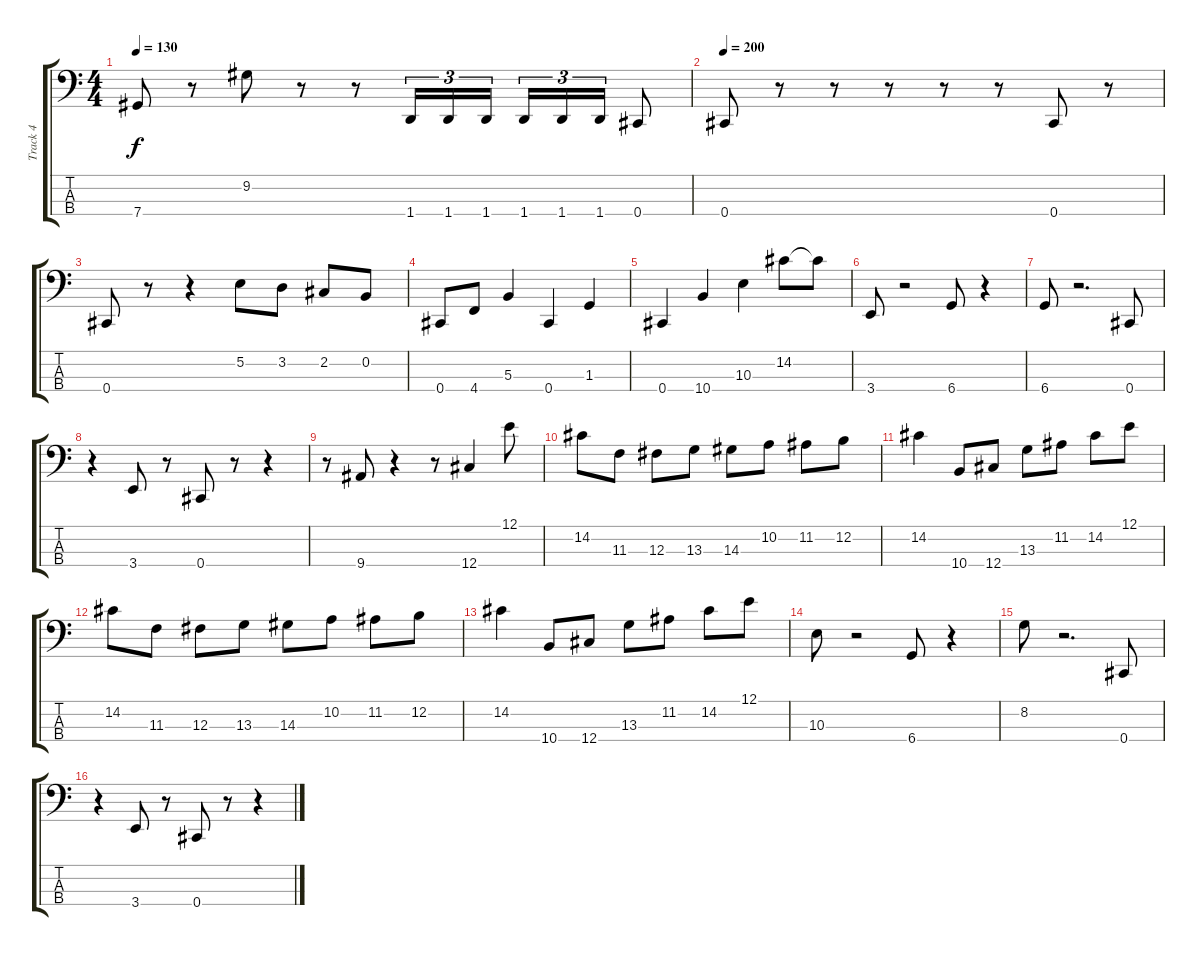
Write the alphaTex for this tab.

\track ("Track 4" "Track 4") {instrument electricbassfinger}
\staff {score tabs}
\tuning (E2 B1 Gb1 Db1) {hide}
\ts (4 4)
\tempo 130
\clef f4
\ks c
7.4.8{dy f} r.8 9.2.8 r.8 r.8 1.4.16{tu (3 2)} 1.4.16{tu (3 2)} 1.4.16{tu (3 2)} 1.4.16{tu (3 2)} 1.4.16{tu (3 2)} 1.4.16{tu (3 2)} 0.4.8 |
\tempo 200
0.4.8 r.8 r.8 r.8 r.8 r.8 0.4.8 r.8 |
0.4.8 r.8 r.4 5.2.8 3.2.8 2.2.8 0.2.8 |
0.4.8 4.4.8 5.3.4 0.4.4 1.3.4 |
0.4.4 10.4.4 10.3.4 14.2.8 14.2{t}.8 |
3.4.8 r.2 6.4.8 r.4 |
6.4.8 r.2{d} 0.4.8 |
r.4 3.4.8 r.8 0.4.8 r.8 r.4 |
r.8 9.4.8 r.4 r.8 12.4.4 12.1.8 |
14.2.8 11.3.8 12.3.8 13.3.8 14.3.8 10.2.8 11.2.8 12.2.8 |
14.2.4 10.4.8 12.4.8 13.3.8 11.2.8 14.2.8 12.1.8 |
14.2.8 11.3.8 12.3.8 13.3.8 14.3.8 10.2.8 11.2.8 12.2.8 |
14.2.4 10.4.8 12.4.8 13.3.8 11.2.8 14.2.8 12.1.8 |
10.3.8 r.2 6.4.8 r.4 |
8.2.8 r.2{d} 0.4.8 |
r.4 3.4.8 r.8 0.4.8 r.8 r.4
